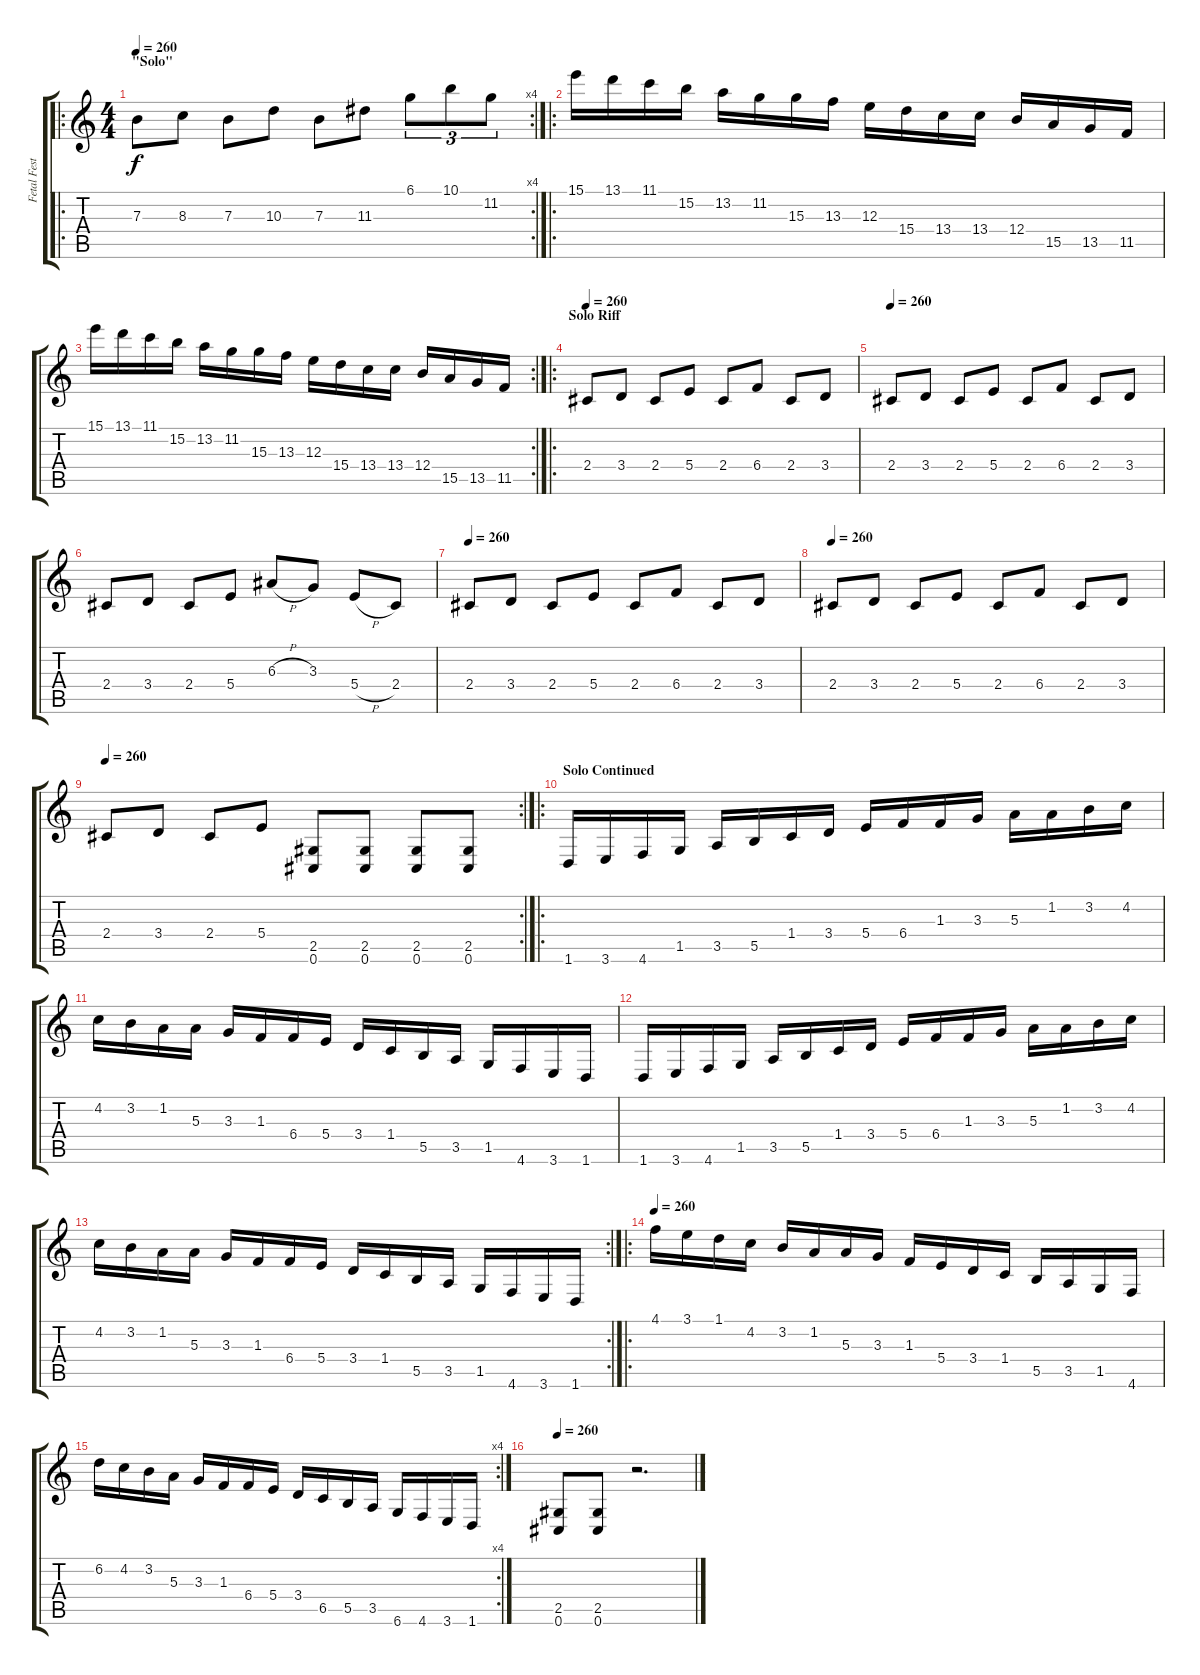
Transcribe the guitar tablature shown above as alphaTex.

\track ("Fetal Festering Womb Exhumator" "Fetal Fest") {instrument overdrivenguitar}
\staff {score tabs}
\tuning (Db4 Ab3 E3 B2 Gb2 Db2) {hide}
\ro
\rc 4
\ts (4 4)
\section ("" "\"Solo\"")
\tempo 260
\clef g2
\ks c
7.3.8{dy f} 8.3.8 7.3.8 10.3.8 7.3.8 11.3.8 6.1.8{tu (3 2)} 10.1.8{tu (3 2)} 11.2.8{tu (3 2)} |
\ro
15.1.16 13.1.16 11.1.16 15.2.16 13.2.16 11.2.16 15.3.16 13.3.16 12.3.16 15.4.16 13.4.16 13.4.16 12.4.16 15.5.16 13.5.16 11.5.16 |
\rc 2
15.1.16 13.1.16 11.1.16 15.2.16 13.2.16 11.2.16 15.3.16 13.3.16 12.3.16 15.4.16 13.4.16 13.4.16 12.4.16 15.5.16 13.5.16 11.5.16 |
\ro
\section ("" "Solo Riff")
\tempo 260
2.4.8 3.4.8 2.4.8 5.4.8 2.4.8 6.4.8 2.4.8 3.4.8 |
\tempo 260
2.4.8 3.4.8 2.4.8 5.4.8 2.4.8 6.4.8 2.4.8 3.4.8 |
2.4.8 3.4.8 2.4.8 5.4.8 6.3{h}.8 3.3.8 5.4{h}.8 2.4.8 |
\tempo 260
2.4.8 3.4.8 2.4.8 5.4.8 2.4.8 6.4.8 2.4.8 3.4.8 |
\tempo 260
2.4.8 3.4.8 2.4.8 5.4.8 2.4.8 6.4.8 2.4.8 3.4.8 |
\rc 2
\tempo 260
2.4.8 3.4.8 2.4.8 5.4.8 (2.5 0.6).8 (2.5 0.6).8 (2.5 0.6).8 (2.5 0.6).8 |
\ro
\section ("" "Solo Continued")
1.6.16 3.6.16 4.6.16 1.5.16 3.5.16 5.5.16 1.4.16 3.4.16 5.4.16 6.4.16 1.3.16 3.3.16 5.3.16 1.2.16 3.2.16 4.2.16 |
4.2.16 3.2.16 1.2.16 5.3.16 3.3.16 1.3.16 6.4.16 5.4.16 3.4.16 1.4.16 5.5.16 3.5.16 1.5.16 4.6.16 3.6.16 1.6.16 |
1.6.16 3.6.16 4.6.16 1.5.16 3.5.16 5.5.16 1.4.16 3.4.16 5.4.16 6.4.16 1.3.16 3.3.16 5.3.16 1.2.16 3.2.16 4.2.16 |
\rc 2
4.2.16 3.2.16 1.2.16 5.3.16 3.3.16 1.3.16 6.4.16 5.4.16 3.4.16 1.4.16 5.5.16 3.5.16 1.5.16 4.6.16 3.6.16 1.6.16 |
\ro
\tempo 260
4.1.16 3.1.16 1.1.16 4.2.16 3.2.16 1.2.16 5.3.16 3.3.16 1.3.16 5.4.16 3.4.16 1.4.16 5.5.16 3.5.16 1.5.16 4.6.16 |
\rc 4
6.2.16 4.2.16 3.2.16 5.3.16 3.3.16 1.3.16 6.4.16 5.4.16 3.4.16 6.5.16 5.5.16 3.5.16 6.6.16 4.6.16 3.6.16 1.6.16 |
\tempo 260
(2.5 0.6).8 (2.5 0.6).8 r.2{d}
